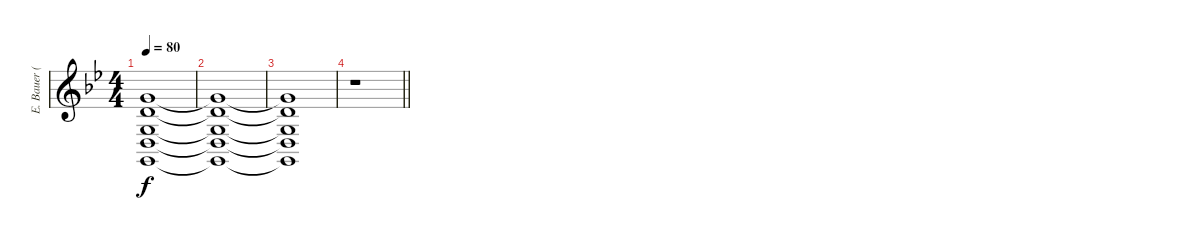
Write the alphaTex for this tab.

\track ("E. Bauer (Keyboard)" "E. Bauer (") {instrument stringensemble1}
\staff {score}
\tuning (E4 B3 G3 D3 A2 E2 B1) {hide}
\ts (4 4)
\tempo 80
\clef g2
\ks gminor
(3.1{t} 3.2{t} 5.4{t} 5.5{t} 3.6{t}).1{dy f} |
(3.1{t} 3.2{t} 5.4{t} 5.5{t} 3.6{t}).1 |
(3.1{t} 3.2{t} 5.4{t} 5.5{t} 3.6{t}).1 |
\barLineRight lightlight
r.1
